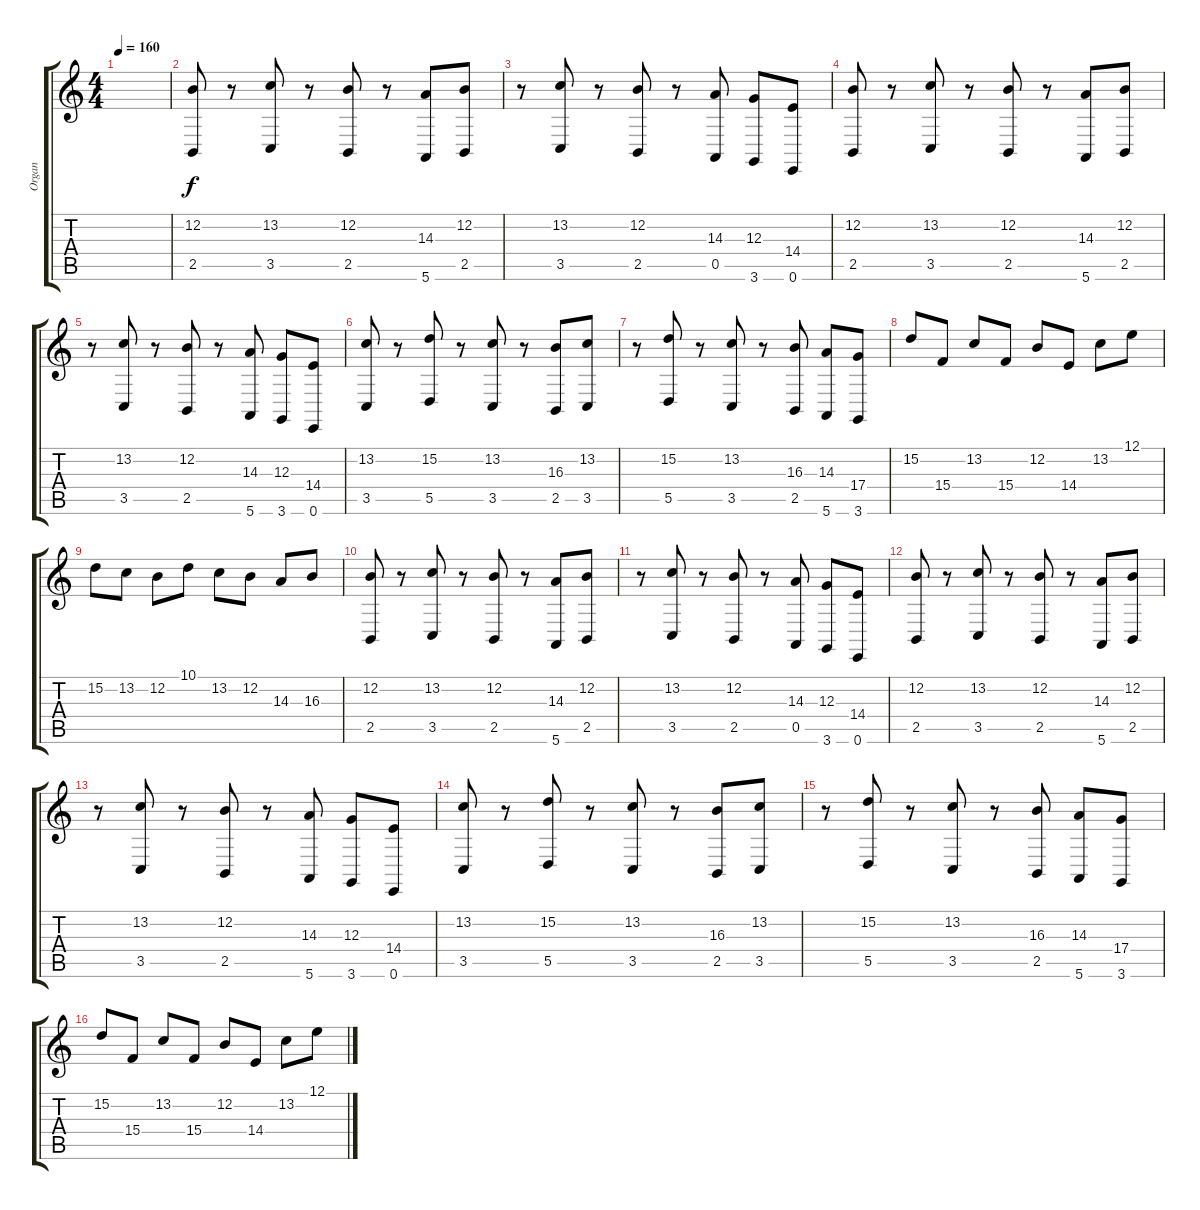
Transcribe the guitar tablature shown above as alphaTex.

\track ("Organ" "Organ") {instrument churchorgan}
\staff {score tabs}
\tuning (E4 B3 G3 D3 A2 E2) {hide}
\ts (4 4)
\tempo 160
\clef g2
\ks c
|
(12.2 2.5).8 r.8 (13.2 3.5).8 r.8 (12.2 2.5).8 r.8 (14.3 5.6).8 (12.2 2.5).8 |
r.8 (13.2 3.5).8 r.8 (12.2 2.5).8 r.8 (14.3 0.5).8 (12.3 3.6).8 (14.4 0.6).8 |
(12.2 2.5).8 r.8 (13.2 3.5).8 r.8 (12.2 2.5).8 r.8 (14.3 5.6).8 (12.2 2.5).8 |
r.8 (13.2 3.5).8 r.8 (12.2 2.5).8 r.8 (14.3 5.6).8 (12.3 3.6).8 (14.4 0.6).8 |
(13.2 3.5).8 r.8 (15.2 5.5).8 r.8 (13.2 3.5).8 r.8 (16.3 2.5).8 (13.2 3.5).8 |
r.8 (15.2 5.5).8 r.8 (13.2 3.5).8 r.8 (16.3 2.5).8 (14.3 5.6).8 (17.4 3.6).8 |
15.2.8 15.4.8 13.2.8 15.4.8 12.2.8 14.4.8 13.2.8 12.1.8 |
15.2.8 13.2.8 12.2.8 10.1.8 13.2.8 12.2.8 14.3.8 16.3.8 |
(12.2 2.5).8 r.8 (13.2 3.5).8 r.8 (12.2 2.5).8 r.8 (14.3 5.6).8 (12.2 2.5).8 |
r.8 (13.2 3.5).8 r.8 (12.2 2.5).8 r.8 (14.3 0.5).8 (12.3 3.6).8 (14.4 0.6).8 |
(12.2 2.5).8 r.8 (13.2 3.5).8 r.8 (12.2 2.5).8 r.8 (14.3 5.6).8 (12.2 2.5).8 |
r.8 (13.2 3.5).8 r.8 (12.2 2.5).8 r.8 (14.3 5.6).8 (12.3 3.6).8 (14.4 0.6).8 |
(13.2 3.5).8 r.8 (15.2 5.5).8 r.8 (13.2 3.5).8 r.8 (16.3 2.5).8 (13.2 3.5).8 |
r.8 (15.2 5.5).8 r.8 (13.2 3.5).8 r.8 (16.3 2.5).8 (14.3 5.6).8 (17.4 3.6).8 |
15.2.8 15.4.8 13.2.8 15.4.8 12.2.8 14.4.8 13.2.8 12.1.8
